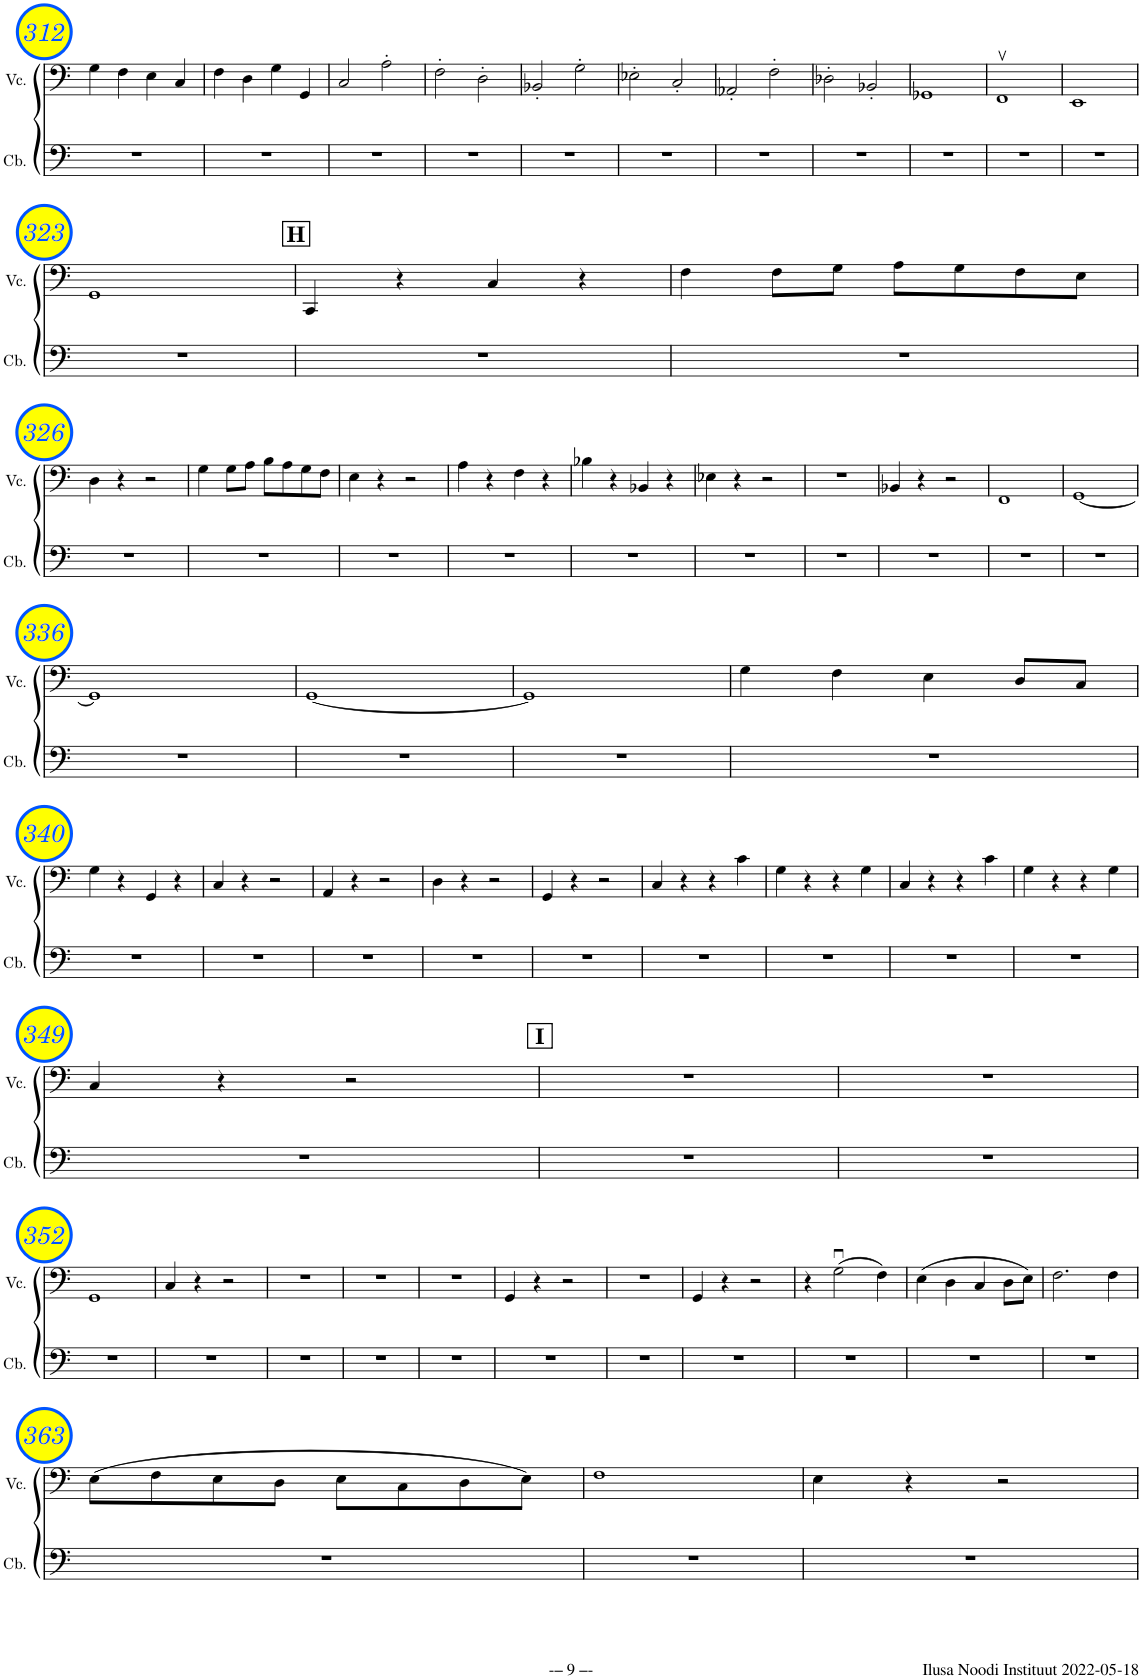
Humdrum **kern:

**kern	**kern
*part2	*part1
*staff2	*staff1
*I"Contrabass	*I"Violoncello
*I'Cb.	*I'Vc.
!!LO:PB:g=z
*clefF4	*clefF4
*Trd7c12	*
*k[]	*k[]
*M4/4	*M4/4
*met(c)	*met(c)
=312	=312
1r	4G\
.	4F\
.	4E\
.	4C/
=313	=313
1r	4F\
.	4D\
.	4G\
.	4GG/
=314	=314
1r	2C/
.	2A'\
=315	=315
1r	2F'\
.	2D'\
=316	=316
1r	2BB-X'/
.	2G'\
=317	=317
1r	2E-X'\
.	2C'/
=318	=318
1r	2AA-X'/
.	2F'\
=319	=319
1r	2D-X'\
.	2BB-X'/
=320	=320
1r	1GG-X
=321	=321
1r	1FFv
=322	=322
1r	1EE
!!LO:LB:g=z
=323	=323
1r	1GG
!!LO:REH:place=s1:a:B:cj:fs=14:t=H
=324	=324
1r	4CC/
.	4r
.	4C/
.	4r
=325	=325
1r	4F\
.	8F\L
.	8G\J
.	8A\L
.	8G\
.	8F\
.	8E\J
!!LO:LB:g=z
=326	=326
1r	4D\
.	4r
.	2r
=327	=327
1r	4G\
.	8G\L
.	8A\J
.	8B\L
.	8A\
.	8G\
.	8F\J
=328	=328
1r	4E\
.	4r
.	2r
=329	=329
1r	4A\
.	4r
.	4F\
.	4r
=330	=330
1r	4B-X\
.	4r
.	4BB-X/
.	4r
=331	=331
1r	4E-X\
.	4r
.	2r
=332	=332
1r	1r
=333	=333
1r	4BB-X/
.	4r
.	2r
=334	=334
1r	1FF
=335	=335
1r	[1GG
!!LO:LB:g=z
=336	=336
1r	1GG]
=337	=337
1r	[1GG
=338	=338
1r	1GG]
=339	=339
1r	4G\
.	4F\
.	4E\
.	8D/L
.	8C/J
!!LO:LB:g=z
=340	=340
1r	4G\
.	4r
.	4GG/
.	4r
=341	=341
1r	4C/
.	4r
.	2r
=342	=342
1r	4AA/
.	4r
.	2r
=343	=343
1r	4D\
.	4r
.	2r
=344	=344
1r	4GG/
.	4r
.	2r
=345	=345
1r	4C/
.	4r
.	4r
.	4c\
=346	=346
1r	4G\
.	4r
.	4r
.	4G\
=347	=347
1r	4C/
.	4r
.	4r
.	4c\
=348	=348
1r	4G\
.	4r
.	4r
.	4G\
!!LO:LB:g=z
=349	=349
1r	4C/
.	4r
.	2r
!!LO:REH:place=s1:a:B:cj:fs=14:t=I
=350	=350
1r	1r
=351	=351
1r	1r
!!LO:LB:g=z
=352	=352
1r	1GG
=353	=353
1r	4C/
.	4r
.	2r
=354	=354
1r	1r
=355	=355
1r	1r
=356	=356
1r	1r
=357	=357
1r	4GG/
.	4r
.	2r
=358	=358
1r	1r
=359	=359
1r	4GG/
.	4r
.	2r
=360	=360
1r	4r
.	(2Gu\
.	4F\)
=361	=361
1r	(4E\
.	4D\
.	4C/
.	8D\L
.	8E\J)
=362	=362
1r	2.F\
.	4F\
!!LO:LB:g=z
=363	=363
1r	(8E\L
.	8F\
.	8E\
.	8D\J
.	8E\L
.	8C\
.	8D\
.	8E\J)
=364	=364
1r	1F
=365	=365
1r	4E\
.	4r
.	2r
=	=
*-	*-
